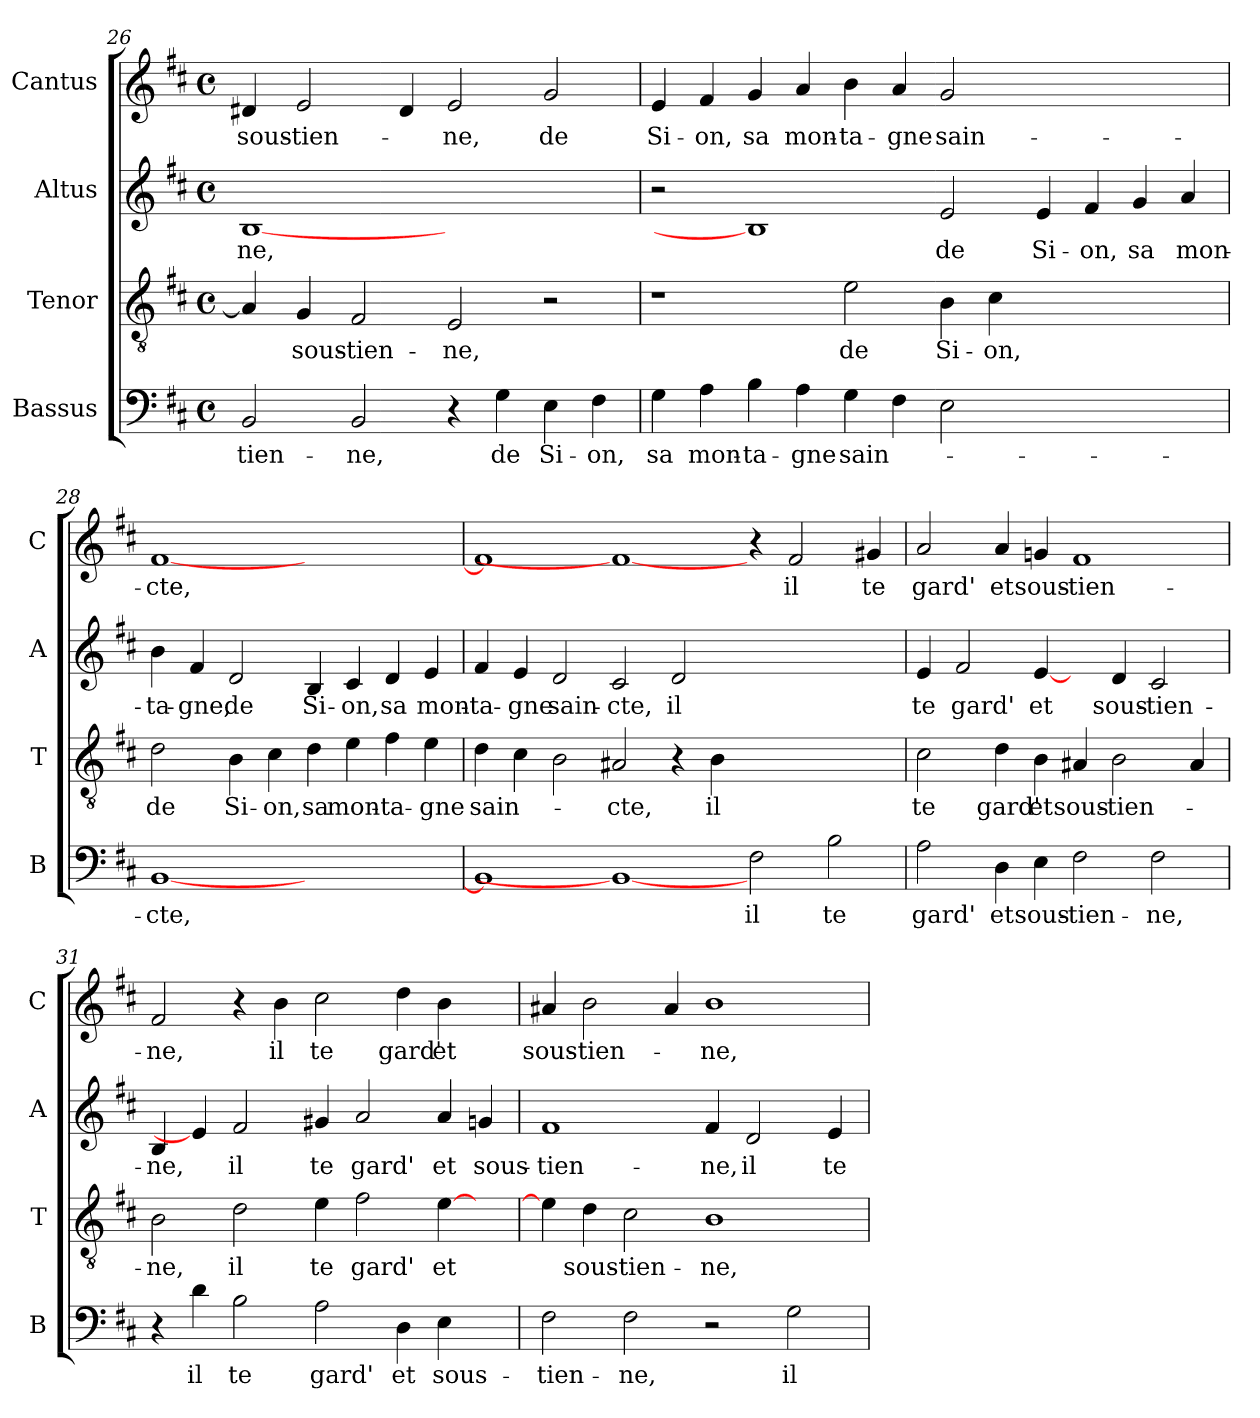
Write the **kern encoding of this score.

**kern	**text	**kern	**text	**kern	**text	**kern	**text
*part4	*part4	*part3	*part3	*part2	*part2	*part1	*part1
*staff4	*staff4	*staff3	*staff3	*staff2	*staff2	*staff1	*staff1
*I"Bassus	*	*I"Tenor	*	*I"Altus	*	*I"Cantus	*
*I'B	*	*I'T	*	*I'A	*	*I'C	*
*clefF4	*	*clefGv2	*	*clefG2	*	*clefG2	*
*k[f#c#]	*	*k[f#c#]	*	*k[f#c#]	*	*k[f#c#]	*
*D:	*	*D:	*	*D:	*	*D:	*
*M4/4	*	*M4/4	*	*M4/4	*	*M4/4	*
*met(c)	*	*met(c)	*	*met(c)	*	*met(c)	*
=26	=26	=26	=26	=26	=26	=26	=26
!	!LO:LY:b	!	!	!	!LO:LY:b	!	!LO:LY:b
2BB/	-tien-	4A/]	.	[1B	-ne,	4d#X/	sous-
!	!	!	!LO:LY:b	!	!	!	!LO:LY:b
.	.	4G/	sous-	.	.	2e/	-tien-
!	!LO:LY:b	!	!LO:LY:b	!	!	!	!
2BB/	-ne,	2F#/	-tien-	.	.	.	.
.	.	.	.	.	.	4d#/	.
!	!	!	!LO:LY:b	!	!	!	!LO:LY:b
4r	.	2E/	-ne,	1ryy	.	2e/	-ne,
!	!LO:LY:b	!	!	!	!	!	!
4G\	de	.	.	.	.	.	.
!	!LO:LY:b	!	!	!	!	!	!LO:LY:b
4E\	Si-	2r	.	.	.	2g/	de
!	!LO:LY:b	!	!	!	!	!	!
4F#\	-on,	.	.	.	.	.	.
!!LO:LB:g=z
=27	=27	=27	=27	=27	=27	=27	=27
!	!LO:LY:b	!	!	!	!	!	!LO:LY:b
4G\	sa	1r	.	2r	.	4e/	Si-
!	!LO:LY:b	!	!	!	!	!	!LO:LY:b
4A\	mon-	.	.	.	.	4f#/	-on,
!	!LO:LY:b	!	!	!	!	!	!LO:LY:b
4B\	-ta-	.	.	1B]	.	4g/	sa
!	!LO:LY:b	!	!	!	!	!	!LO:LY:b
4A\	-gne	.	.	.	.	4a/	mon-
!	!LO:LY:b	!	!LO:LY:b	!	!	!	!LO:LY:b
4G\	sain-	2e\	de	.	.	4b\	-ta-
!	!	!	!	!	!	!	!LO:LY:b
4F#\	.	.	.	.	.	4a/	-gne
!	!	!	!LO:LY:b	!	!LO:LY:b	!	!LO:LY:b
2E\	.	4B\	Si-	2e/	de	2g/	sain-
!	!	!	!LO:LY:b	!	!	!	!
.	.	4c#\	-on,	.	.	.	.
!	!	!	!	!	!LO:LY:b	!	!
1ryy	.	1ryy	.	4e/	Si-	1ryy	.
!	!	!	!	!	!LO:LY:b	!	!
.	.	.	.	4f#/	-on,	.	.
!	!	!	!	!	!LO:LY:b	!	!
.	.	.	.	4g/	sa	.	.
!	!	!	!	!	!LO:LY:b	!	!
.	.	.	.	4a/	mon-	.	.
=28	=28	=28	=28	=28	=28	=28	=28
!	!LO:LY:b	!	!LO:LY:b	!	!LO:LY:b	!	!LO:LY:b
[1BB	-cte,	2d\	de	4b\	-ta-	[1f#	-cte,
!	!	!	!	!	!LO:LY:b	!	!
.	.	.	.	4f#/	-gne,	.	.
!	!	!	!LO:LY:b	!	!LO:LY:b	!	!
.	.	4B\	Si-	2d/	de	.	.
!	!	!	!LO:LY:b	!	!	!	!
.	.	4c#\	-on,	.	.	.	.
!	!	!	!LO:LY:b	!	!LO:LY:b	!	!
1ryy	.	4d\	sa	4B/	Si-	1ryy	.
!	!	!	!LO:LY:b	!	!LO:LY:b	!	!
.	.	4e\	mon-	4c#/	-on,	.	.
!	!	!	!LO:LY:b	!	!LO:LY:b	!	!
.	.	4f#\	-ta-	4d/	sa	.	.
!	!	!	!LO:LY:b	!	!LO:LY:b	!	!
.	.	4e\	-gne	4e/	mon-	.	.
=29	=29	=29	=29	=29	=29	=29	=29
!	!	!	!LO:LY:b	!	!LO:LY:b	!	!
1BB]	.	4d\	sain-	4f#/	-ta-	1f#]	.
!	!	!	!	!	!LO:LY:b	!	!
.	.	4c#\	.	4e/	-gne	.	.
!	!	!	!	!	!LO:LY:b	!	!
.	.	2B\	.	2d/	sain-	.	.
!	!	!	!LO:LY:b	!	!LO:LY:b	!	!
1BB_	.	2A#X/	-cte,	2c#/	-cte,	1f#_	.
!	!	!	!	!	!LO:LY:b	!	!
.	.	4r	.	2d/	il	.	.
!	!	!	!LO:LY:b	!	!	!	!
.	.	4B\	il	.	.	.	.
!	!LO:LY:b	!	!	!	!	!	!
2F#\	il	1ryy	.	1ryy	.	4r	.
!	!	!	!	!	!	!	!LO:LY:b
.	.	.	.	.	.	2f#/	il
!	!LO:LY:b	!	!	!	!	!	!
2B\	te	.	.	.	.	.	.
!	!	!	!	!	!	!	!LO:LY:b
.	.	.	.	.	.	4g#X/	te
!!LO:LB:g=z
=30	=30	=30	=30	=30	=30	=30	=30
!	!LO:LY:b	!	!LO:LY:b	!	!LO:LY:b	!	!LO:LY:b
2A\	gard'	2c#\	te	4e/	te	2a/	gard'
!	!	!	!	!	!LO:LY:b	!	!
.	.	.	.	2f#/	gard'	.	.
!	!LO:LY:b	!	!LO:LY:b	!	!	!	!LO:LY:b
4D\	et	4d\	gard'	.	.	4a/	et
!	!LO:LY:b	!	!LO:LY:b	!	!LO:LY:b	!	!LO:LY:b
4E\	sous-	4B\	et	[4e/	et	4gni/	sous-
!	!LO:LY:b	!	!LO:LY:b	!	!	!	!LO:LY:b
2F#\	-tien-	4A#X/	sous-	4ryy	.	1f#	-tien-
!	!	!	!LO:LY:b	!	!LO:LY:b	!	!
.	.	2B\	-tien-	4d/	sous-	.	.
!	!LO:LY:b	!	!	!	!LO:LY:b	!	!
2F#\	-ne,	.	.	2c#/	-tien-	.	.
.	.	4A#/	.	.	.	.	.
=31	=31	=31	=31	=31	=31	=31	=31
!	!	!	!LO:LY:b	!	!LO:LY:b	!	!LO:LY:b
4r	.	2B\	-ne,	4B/	-ne,	2f#/	-ne,
!	!LO:LY:b	!	!	!	!	!	!
4d\	il	.	.	4e/]	.	.	.
!	!LO:LY:b	!	!LO:LY:b	!	!LO:LY:b	!	!
2B\	te	2d\	il	2f#/	il	4r	.
!	!	!	!	!	!	!	!LO:LY:b
.	.	.	.	.	.	4b\	il
!	!LO:LY:b	!	!LO:LY:b	!	!LO:LY:b	!	!LO:LY:b
2A\	gard'	4e\	te	4g#X/	te	2cc#\	te
!	!	!	!LO:LY:b	!	!LO:LY:b	!	!
.	.	2f#\	gard'	2a/	gard'	.	.
!	!LO:LY:b	!	!	!	!	!	!LO:LY:b
4D\	et	.	.	.	.	4dd\	gard'
!	!LO:LY:b	!	!LO:LY:b	!	!LO:LY:b	!	!LO:LY:b
4E\	sous-	[4e\	et	4a/	et	4b\	et
!	!	!	!	!	!LO:LY:b	!	!
4ryy	.	4ryy	.	4gn/	sous-	4ryy	.
=32	=32	=32	=32	=32	=32	=32	=32
!	!LO:LY:b	!	!	!	!LO:LY:b	!	!LO:LY:b
2F#\	-tien-	4e\]	.	1f#	-tien-	4a#X/	sous-
!	!	!	!LO:LY:b	!	!	!	!LO:LY:b
.	.	4d\	sous-	.	.	2b\	-tien-
!	!LO:LY:b	!	!LO:LY:b	!	!	!	!
2F#\	-ne,	2c#\	-tien-	.	.	.	.
.	.	.	.	.	.	4a#/	.
!	!	!	!LO:LY:b	!	!LO:LY:b	!	!LO:LY:b
2r	.	1B	-ne,	4f#/	-ne,	1b	-ne,
!	!	!	!	!	!LO:LY:b	!	!
.	.	.	.	2d/	il	.	.
!	!LO:LY:b	!	!	!	!	!	!
2G\	il	.	.	.	.	.	.
!	!	!	!	!	!LO:LY:b	!	!
.	.	.	.	4e/	te	.	.
=	=	=	=	=	=	=	=
*-	*-	*-	*-	*-	*-	*-	*-
